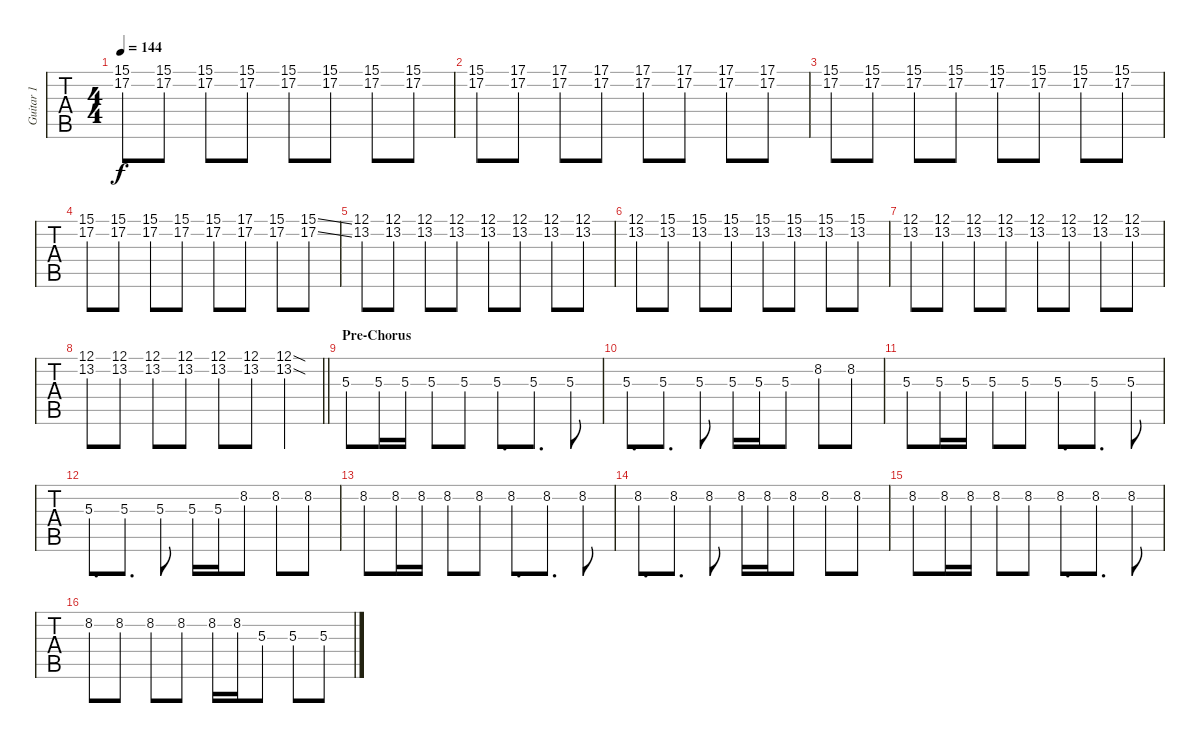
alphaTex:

\track ("Guitar 1" "Guitar 1") {instrument electricguitarjazz}
\staff {tabs}
\tuning (E4 B3 G3 D3 A2 E2) {hide}
\ts (4 4)
\tempo 144
\clef g2
\ks c
(15.1 17.2).8{dy f volume 9} (15.1 17.2).8 (15.1 17.2).8 (15.1 17.2).8 (15.1 17.2).8 (15.1 17.2).8 (15.1 17.2).8 (15.1 17.2).8 |
(15.1 17.2).8 (17.1 17.2).8 (17.1 17.2).8 (17.1 17.2).8 (17.1 17.2).8 (17.1 17.2).8 (17.1 17.2).8 (17.1 17.2).8 |
(15.1 17.2).8 (15.1 17.2).8 (15.1 17.2).8 (15.1 17.2).8 (15.1 17.2).8 (15.1 17.2).8 (15.1 17.2).8 (15.1 17.2).8 |
(15.1 17.2).8 (15.1 17.2).8 (15.1 17.2).8 (15.1 17.2).8 (15.1 17.2).8 (17.1 17.2).8 (15.1 17.2).8 (15.1{ss} 17.2{ss}).8 |
(12.1 13.2).8 (12.1 13.2).8 (12.1 13.2).8 (12.1 13.2).8 (12.1 13.2).8 (12.1 13.2).8 (12.1 13.2).8 (12.1 13.2).8 |
(12.1 13.2).8 (15.1 13.2).8 (15.1 13.2).8 (15.1 13.2).8 (15.1 13.2).8 (15.1 13.2).8 (15.1 13.2).8 (15.1 13.2).8 |
(12.1 13.2).8 (12.1 13.2).8 (12.1 13.2).8 (12.1 13.2).8 (12.1 13.2).8 (12.1 13.2).8 (12.1 13.2).8 (12.1 13.2).8 |
\barLineRight lightlight
(12.1 13.2).8 (12.1 13.2).8 (12.1 13.2).8 (12.1 13.2).8 (12.1 13.2).8 (12.1 13.2).8 (12.1{sod} 13.2{sod}).4 |
\section ("" "Pre-Chorus")
5.3.8{volume 11} 5.3.16 5.3.16 5.3.8 5.3.8 5.3.8{d} 5.3.8{d} 5.3.8 |
5.3.8{d} 5.3.8{d} 5.3.8 5.3.16 5.3.16 5.3.8 8.2.8 8.2.8 |
5.3.8 5.3.16 5.3.16 5.3.8 5.3.8 5.3.8{d} 5.3.8{d} 5.3.8 |
5.3.8{d} 5.3.8{d} 5.3.8 5.3.16 5.3.16 8.2.8 8.2.8 8.2.8 |
8.2.8 8.2.16 8.2.16 8.2.8 8.2.8 8.2.8{d} 8.2.8{d} 8.2.8 |
8.2.8{d} 8.2.8{d} 8.2.8 8.2.16 8.2.16 8.2.8 8.2.8 8.2.8 |
8.2.8 8.2.16 8.2.16 8.2.8 8.2.8 8.2.8{d} 8.2.8{d} 8.2.8 |
8.2.8 8.2.8 8.2.8 8.2.8 8.2.16 8.2.16 5.3.8 5.3.8 5.3.8
